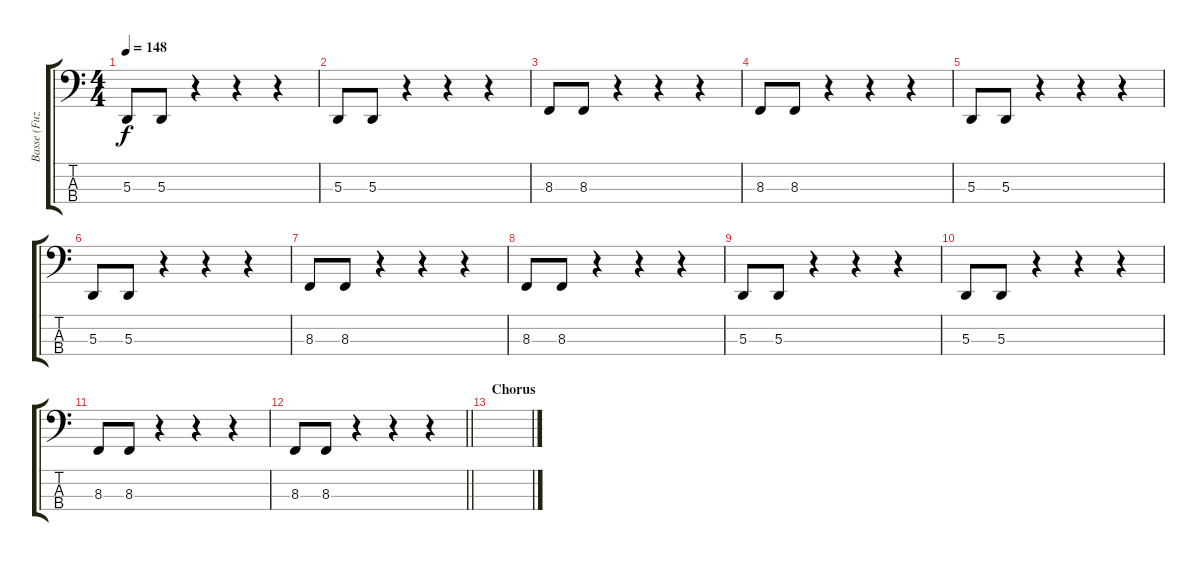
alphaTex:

\track ("Basse (Fuzz)" "Basse (Fuz") {instrument lead2sawtooth}
\staff {score tabs}
\tuning (G2 D2 A1 D1) {hide}
\ts (4 4)
\tempo 148
\clef f4
\ks c
5.3.8{dy f} 5.3.8 r.4 r.4 r.4 |
5.3.8 5.3.8 r.4 r.4 r.4 |
8.3.8 8.3.8 r.4 r.4 r.4 |
8.3.8 8.3.8 r.4 r.4 r.4 |
5.3.8 5.3.8 r.4 r.4 r.4 |
5.3.8 5.3.8 r.4 r.4 r.4 |
8.3.8 8.3.8 r.4 r.4 r.4 |
8.3.8 8.3.8 r.4 r.4 r.4 |
5.3.8 5.3.8 r.4 r.4 r.4 |
5.3.8 5.3.8 r.4 r.4 r.4 |
8.3.8 8.3.8 r.4 r.4 r.4 |
\barLineRight lightlight
8.3.8 8.3.8 r.4 r.4 r.4 |
\section ("" "Chorus")
